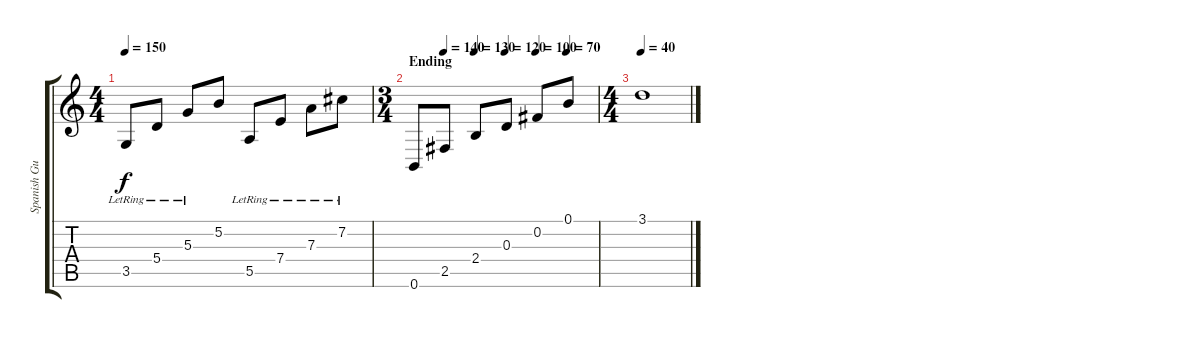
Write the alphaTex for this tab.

\track ("Spanish Guitar 1" "Spanish Gu") {instrument acousticguitarsteel}
\staff {score tabs}
\tuning (B3 Gb3 D3 A2 E2 B1) {hide}
\ts (4 4)
\tempo 150
\clef g2
\ks c
3.5{lr}.8{dy f} 5.4{lr}.8 5.3{lr}.8 5.2.8 5.5{lr}.8 7.4{lr}.8 7.3{lr}.8 7.2{lr}.8 |
\ts (3 4)
\section ("" "Ending")
\tempo (140 0.16666666666666666)
\tempo (130 0.3333333333333333)
\tempo (120 0.5)
\tempo (100 0.6666666666666666)
\tempo (70 0.8333333333333334)
0.6.8 2.5.8 2.4.8 0.3.8 0.2.8 0.1.8 |
\ts (4 4)
\tempo 40
3.1.1
